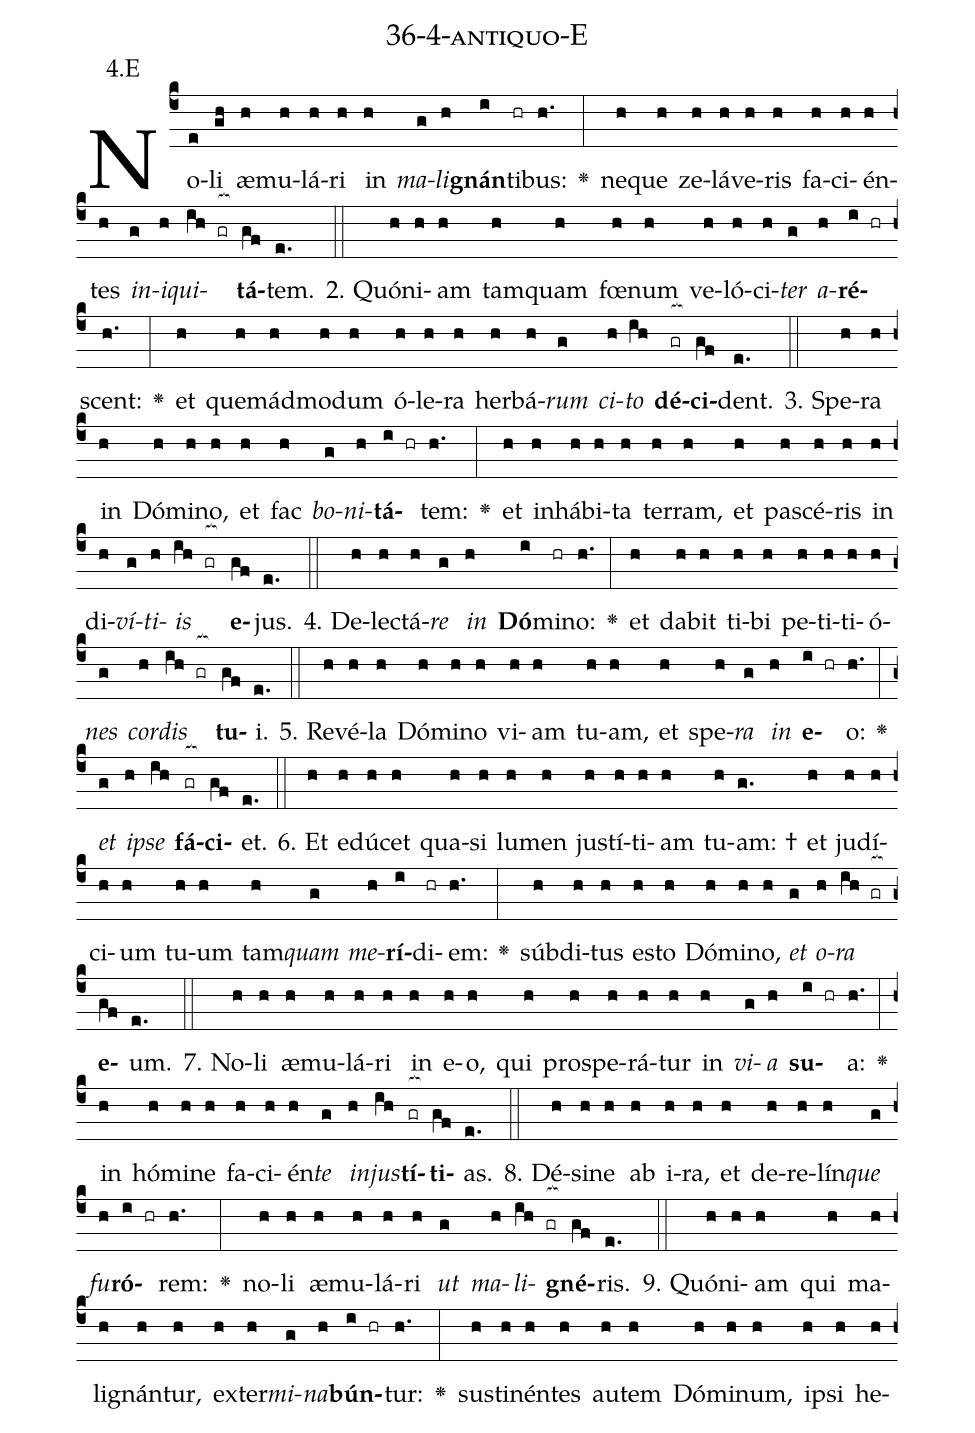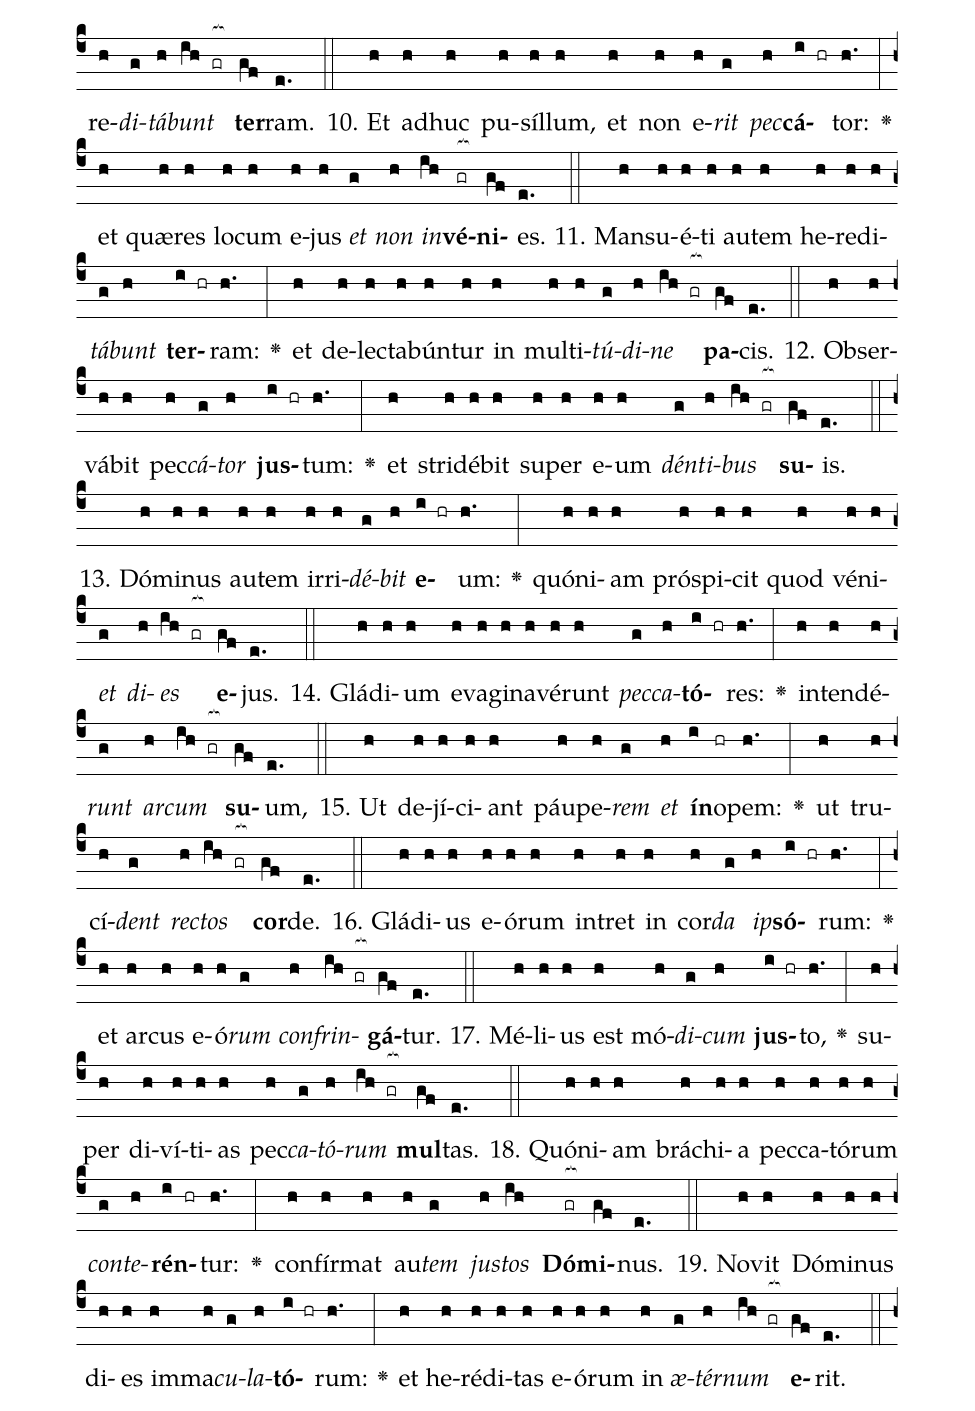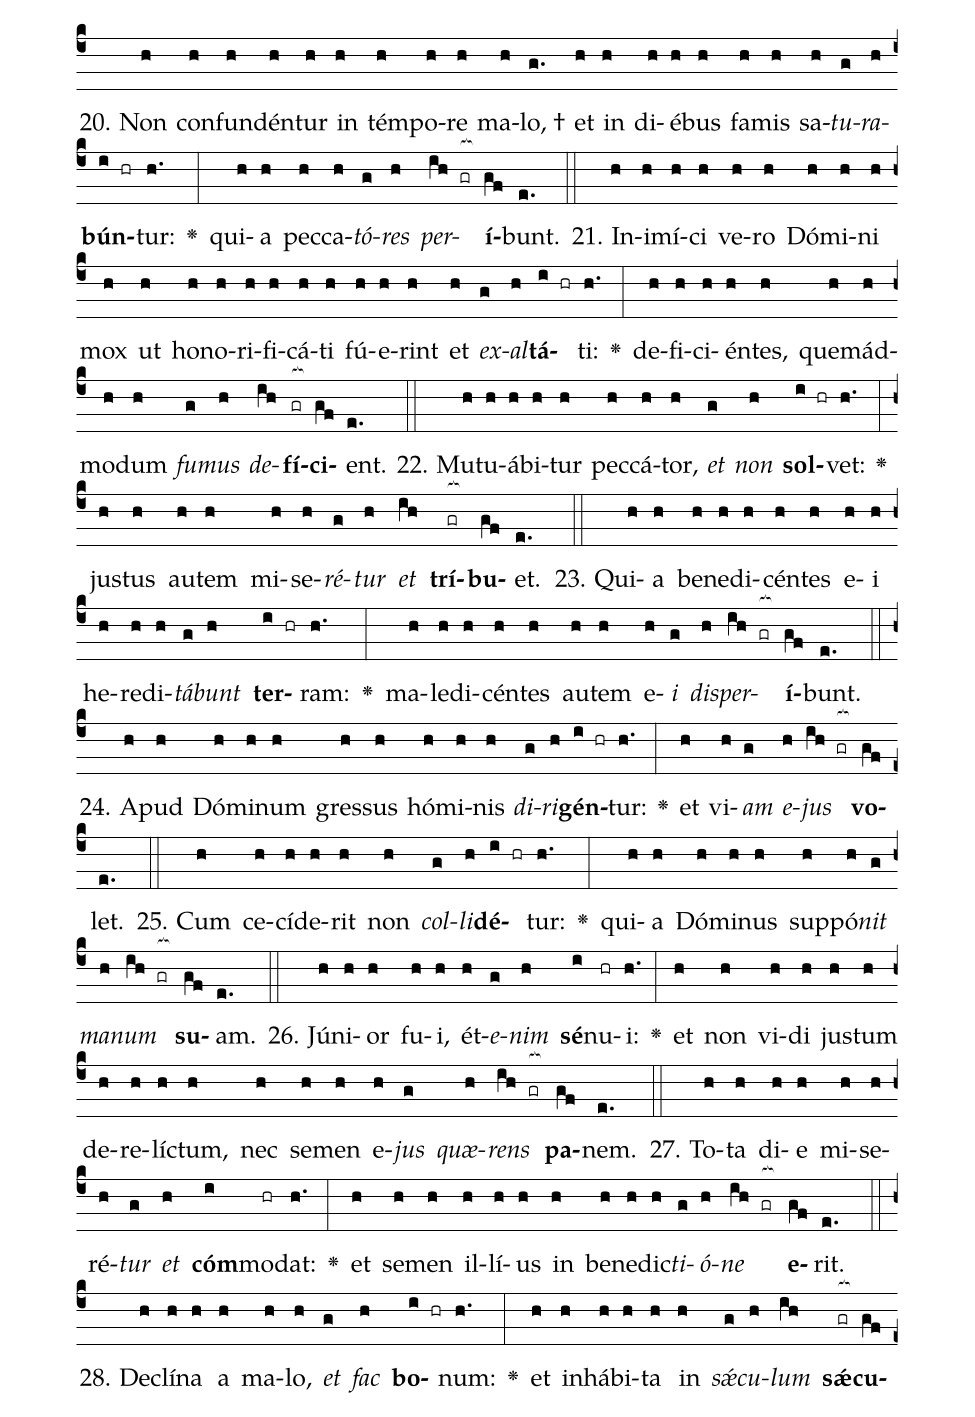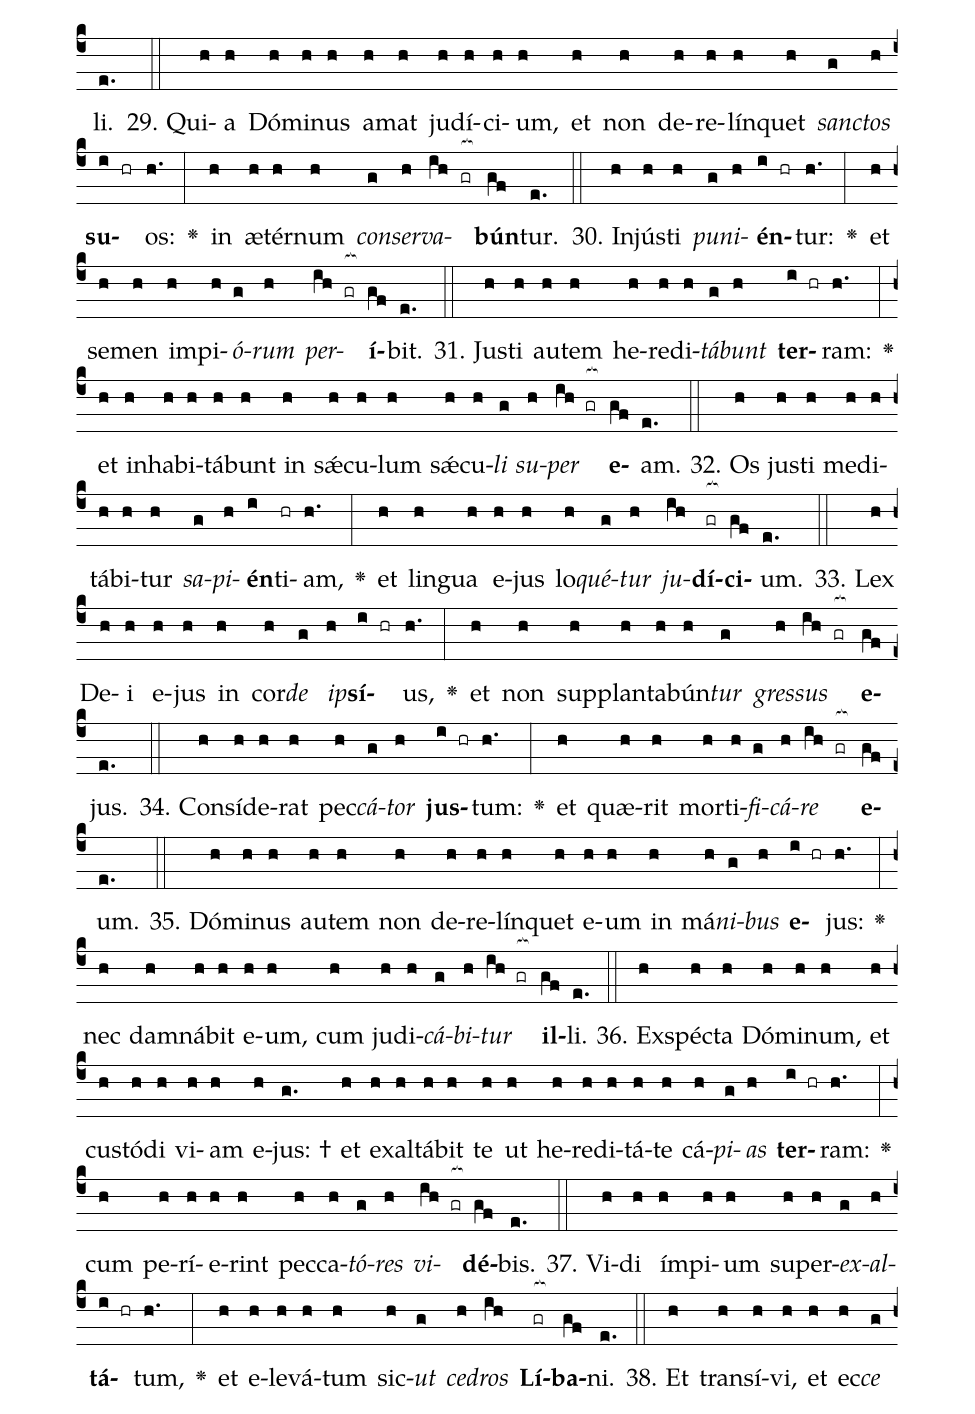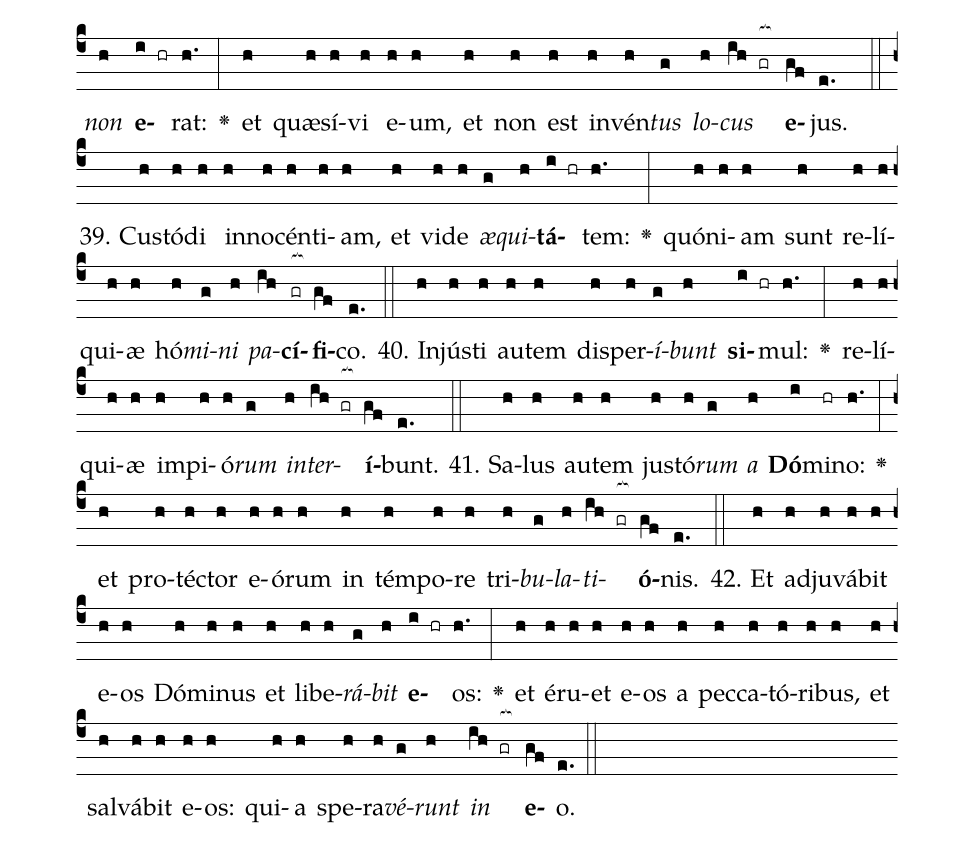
name: 36-4-antiquo-E;
annotation: 4.E;
%%
(c4)No(e)li(gh) æ(h)mu(h)lá(h)ri(h) in(h) <i>ma</i>(g)<i>li</i>(h)<b>gnán</b>(i)ti(hr)bus:(h.) <v>\greheightstar</v>(:) ne(h)que(h) ze(h)lá(h)ve(h)ris(h) fa(h)ci(h)én(h)tes(h) <i>in</i>(g)<i>i</i>(h)<i>qui</i>(ih gr[ocb:1{])<b>tá</b>(gf[ocb:0}])tem.(e.) (::)
2. Quón(h)i(h)am(h) tam(h)quam(h) fœ(h)num(h) ve(h)ló(h)ci(h)<i>ter</i>(g) <i>a</i>(h)<b>ré</b>(i hr)scent:(h.) <v>\greheightstar</v>(:) et(h) quem(h)ád(h)mo(h)dum(h) ó(h)le(h)ra(h) her(h)bá(h)<i>rum</i>(g) <i>ci</i>(h)<i>to</i>(ih) <b>dé</b>(gr[ocb:1{])<b>ci</b>(gf[ocb:0}])dent.(e.) (::)
3. Spe(h)ra(h) in(h) Dó(h)mi(h)no,(h) et(h) fac(h) <i>bo</i>(g)<i>ni</i>(h)<b>tá</b>(i hr)tem:(h.) <v>\greheightstar</v>(:) et(h) in(h)há(h)bi(h)ta(h) ter(h)ram,(h) et(h) pa(h)scé(h)ris(h) in(h) di(h)<i>ví</i>(g)<i>ti</i>(h)<i>is</i>(ih gr[ocb:1{]) <b>e</b>(gf[ocb:0}])jus.(e.) (::)
4. De(h)lec(h)tá(h)<i>re</i>(g) <i>in</i>(h) <b>Dó</b>(i)mi(hr)no:(h.) <v>\greheightstar</v>(:) et(h) da(h)bit(h) ti(h)bi(h) pe(h)ti(h)ti(h)ó(h)<i>nes</i>(g) <i>cor</i>(h)<i>dis</i>(ih gr[ocb:1{]) <b>tu</b>(gf[ocb:0}])i.(e.) (::)
5. Re(h)vé(h)la(h) Dó(h)mi(h)no(h) vi(h)am(h) tu(h)am,(h) et(h) spe(h)<i>ra</i>(g) <i>in</i>(h) <b>e</b>(i hr)o:(h.) <v>\greheightstar</v>(:) <i>et</i>(g) <i>ip</i>(h)<i>se</i>(ih) <b>fá</b>(gr[ocb:1{])<b>ci</b>(gf[ocb:0}])et.(e.) (::)
6. Et(h) e(h)dú(h)cet(h) qua(h)si(h) lu(h)men(h) jus(h)tí(h)ti(h)am(h) tu(h)am: †(g.) et(h) ju(h)dí(h)ci(h)um(h) tu(h)um(h) tam(h)<i>quam</i>(g) <i>me</i>(h)<b>rí</b>(i)di(hr)em:(h.) <v>\greheightstar</v>(:) súb(h)di(h)tus(h) es(h)to(h) Dó(h)mi(h)no,(h) <i>et</i>(g) <i>o</i>(h)<i>ra</i>(ih gr[ocb:1{]) <b>e</b>(gf[ocb:0}])um.(e.) (::)
7. No(h)li(h) æ(h)mu(h)lá(h)ri(h) in(h) e(h)o,(h) qui(h) pro(h)spe(h)rá(h)tur(h) in(h) <i>vi</i>(g)<i>a</i>(h) <b>su</b>(i hr)a:(h.) <v>\greheightstar</v>(:) in(h) hó(h)mi(h)ne(h) fa(h)ci(h)én(h)<i>te</i>(g) <i>in</i>(h)<i>jus</i>(ih)<b>tí</b>(gr[ocb:1{])<b>ti</b>(gf[ocb:0}])as.(e.) (::)
8. Dé(h)si(h)ne(h) ab(h) i(h)ra,(h) et(h) de(h)re(h)lín(h)<i>que</i>(g) <i>fu</i>(h)<b>ró</b>(i hr)rem:(h.) <v>\greheightstar</v>(:) no(h)li(h) æ(h)mu(h)lá(h)ri(h) <i>ut</i>(g) <i>ma</i>(h)<i>li</i>(ih gr[ocb:1{])<b>gné</b>(gf[ocb:0}])ris.(e.) (::)
9. Quón(h)i(h)am(h) qui(h) ma(h)li(h)gnán(h)tur,(h) ex(h)ter(h)<i>mi</i>(g)<i>na</i>(h)<b>bún</b>(i hr)tur:(h.) <v>\greheightstar</v>(:) sus(h)ti(h)nén(h)tes(h) au(h)tem(h) Dó(h)mi(h)num,(h) ip(h)si(h) he(h)re(h)<i>di</i>(g)<i>tá</i>(h)<i>bunt</i>(ih gr[ocb:1{]) <b>ter</b>(gf[ocb:0}])ram.(e.) (::)
10. Et(h) ad(h)huc(h) pu(h)síl(h)lum,(h) et(h) non(h) e(h)<i>rit</i>(g) <i>pec</i>(h)<b>cá</b>(i hr)tor:(h.) <v>\greheightstar</v>(:) et(h) quæ(h)res(h) lo(h)cum(h) e(h)jus(h) <i>et</i>(g) <i>non</i>(h) <i>in</i>(ih)<b>vé</b>(gr[ocb:1{])<b>ni</b>(gf[ocb:0}])es.(e.) (::)
11. Man(h)su(h)é(h)ti(h) au(h)tem(h) he(h)re(h)di(h)<i>tá</i>(g)<i>bunt</i>(h) <b>ter</b>(i hr)ram:(h.) <v>\greheightstar</v>(:) et(h) de(h)lec(h)ta(h)bún(h)tur(h) in(h) mul(h)ti(h)<i>tú</i>(g)<i>di</i>(h)<i>ne</i>(ih gr[ocb:1{]) <b>pa</b>(gf[ocb:0}])cis.(e.) (::)
12. Ob(h)ser(h)vá(h)bit(h) pec(h)<i>cá</i>(g)<i>tor</i>(h) <b>jus</b>(i hr)tum:(h.) <v>\greheightstar</v>(:) et(h) stri(h)dé(h)bit(h) su(h)per(h) e(h)um(h) <i>dén</i>(g)<i>ti</i>(h)<i>bus</i>(ih gr[ocb:1{]) <b>su</b>(gf[ocb:0}])is.(e.) (::)
13. Dó(h)mi(h)nus(h) au(h)tem(h) ir(h)ri(h)<i>dé</i>(g)<i>bit</i>(h) <b>e</b>(i hr)um:(h.) <v>\greheightstar</v>(:) quón(h)i(h)am(h) pró(h)spi(h)cit(h) quod(h) vé(h)ni(h)<i>et</i>(g) <i>di</i>(h)<i>es</i>(ih gr[ocb:1{]) <b>e</b>(gf[ocb:0}])jus.(e.) (::)
14. Glá(h)di(h)um(h) e(h)va(h)gi(h)na(h)vé(h)runt(h) <i>pec</i>(g)<i>ca</i>(h)<b>tó</b>(i hr)res:(h.) <v>\greheightstar</v>(:) in(h)ten(h)dé(h)<i>runt</i>(g) <i>ar</i>(h)<i>cum</i>(ih gr[ocb:1{]) <b>su</b>(gf[ocb:0}])um,(e.) (::)
15. Ut(h) de(h)jí(h)ci(h)ant(h) páu(h)pe(h)<i>rem</i>(g) <i>et</i>(h) <b>ín</b>(i)o(hr)pem:(h.) <v>\greheightstar</v>(:) ut(h) tru(h)cí(h)<i>dent</i>(g) <i>rec</i>(h)<i>tos</i>(ih gr[ocb:1{]) <b>cor</b>(gf[ocb:0}])de.(e.) (::)
16. Glá(h)di(h)us(h) e(h)ó(h)rum(h) in(h)tret(h) in(h) cor(h)<i>da</i>(g) <i>ip</i>(h)<b>só</b>(i hr)rum:(h.) <v>\greheightstar</v>(:) et(h) ar(h)cus(h) e(h)ó(h)<i>rum</i>(g) <i>con</i>(h)<i>frin</i>(ih gr[ocb:1{])<b>gá</b>(gf[ocb:0}])tur.(e.) (::)
17. Mé(h)li(h)us(h) est(h) mó(h)<i>di</i>(g)<i>cum</i>(h) <b>jus</b>(i hr)to,(h.) <v>\greheightstar</v>(:) su(h)per(h) di(h)ví(h)ti(h)as(h) pec(h)<i>ca</i>(g)<i>tó</i>(h)<i>rum</i>(ih gr[ocb:1{]) <b>mul</b>(gf[ocb:0}])tas.(e.) (::)
18. Quón(h)i(h)am(h) brá(h)chi(h)a(h) pec(h)ca(h)tó(h)rum(h) <i>con</i>(g)<i>te</i>(h)<b>rén</b>(i hr)tur:(h.) <v>\greheightstar</v>(:) con(h)fír(h)mat(h) au(h)<i>tem</i>(g) <i>jus</i>(h)<i>tos</i>(ih) <b>Dó</b>(gr[ocb:1{])<b>mi</b>(gf[ocb:0}])nus.(e.) (::)
19. No(h)vit(h) Dó(h)mi(h)nus(h) di(h)es(h) im(h)ma(h)<i>cu</i>(g)<i>la</i>(h)<b>tó</b>(i hr)rum:(h.) <v>\greheightstar</v>(:) et(h) he(h)ré(h)di(h)tas(h) e(h)ó(h)rum(h) in(h) <i>æ</i>(g)<i>tér</i>(h)<i>num</i>(ih gr[ocb:1{]) <b>e</b>(gf[ocb:0}])rit.(e.) (::)
20. Non(h) con(h)fun(h)dén(h)tur(h) in(h) tém(h)po(h)re(h) ma(h)lo, †(g.) et(h) in(h) di(h)é(h)bus(h) fa(h)mis(h) sa(h)<i>tu</i>(g)<i>ra</i>(h)<b>bún</b>(i hr)tur:(h.) <v>\greheightstar</v>(:) qui(h)a(h) pec(h)ca(h)<i>tó</i>(g)<i>res</i>(h) <i>per</i>(ih gr[ocb:1{])<b>í</b>(gf[ocb:0}])bunt.(e.) (::)
21. In(h)i(h)mí(h)ci(h) ve(h)ro(h) Dó(h)mi(h)ni(h) mox(h) ut(h) ho(h)no(h)ri(h)fi(h)cá(h)ti(h) fú(h)e(h)rint(h) et(h) <i>ex</i>(g)<i>al</i>(h)<b>tá</b>(i hr)ti:(h.) <v>\greheightstar</v>(:) de(h)fi(h)ci(h)én(h)tes,(h) quem(h)ád(h)mo(h)dum(h) <i>fu</i>(g)<i>mus</i>(h) <i>de</i>(ih)<b>fí</b>(gr[ocb:1{])<b>ci</b>(gf[ocb:0}])ent.(e.) (::)
22. Mu(h)tu(h)á(h)bi(h)tur(h) pec(h)cá(h)tor,(h) <i>et</i>(g) <i>non</i>(h) <b>sol</b>(i hr)vet:(h.) <v>\greheightstar</v>(:) jus(h)tus(h) au(h)tem(h) mi(h)se(h)<i>ré</i>(g)<i>tur</i>(h) <i>et</i>(ih) <b>trí</b>(gr[ocb:1{])<b>bu</b>(gf[ocb:0}])et.(e.) (::)
23. Qui(h)a(h) be(h)ne(h)di(h)cén(h)tes(h) e(h)i(h) he(h)re(h)di(h)<i>tá</i>(g)<i>bunt</i>(h) <b>ter</b>(i hr)ram:(h.) <v>\greheightstar</v>(:) ma(h)le(h)di(h)cén(h)tes(h) au(h)tem(h) e(h)<i>i</i>(g) <i>dis</i>(h)<i>per</i>(ih gr[ocb:1{])<b>í</b>(gf[ocb:0}])bunt.(e.) (::)
24. A(h)pud(h) Dó(h)mi(h)num(h) gres(h)sus(h) hó(h)mi(h)nis(h) <i>di</i>(g)<i>ri</i>(h)<b>gén</b>(i hr)tur:(h.) <v>\greheightstar</v>(:) et(h) vi(h)<i>am</i>(g) <i>e</i>(h)<i>jus</i>(ih gr[ocb:1{]) <b>vo</b>(gf[ocb:0}])let.(e.) (::)
25. Cum(h) ce(h)cí(h)de(h)rit(h) non(h) <i>col</i>(g)<i>li</i>(h)<b>dé</b>(i hr)tur:(h.) <v>\greheightstar</v>(:) qui(h)a(h) Dó(h)mi(h)nus(h) sup(h)pó(h)<i>nit</i>(g) <i>ma</i>(h)<i>num</i>(ih gr[ocb:1{]) <b>su</b>(gf[ocb:0}])am.(e.) (::)
26. Jú(h)ni(h)or(h) fu(h)i,(h) ét(h)<i>e</i>(g)<i>nim</i>(h) <b>sé</b>(i)nu(hr)i:(h.) <v>\greheightstar</v>(:) et(h) non(h) vi(h)di(h) jus(h)tum(h) de(h)re(h)líc(h)tum,(h) nec(h) se(h)men(h) e(h)<i>jus</i>(g) <i>quæ</i>(h)<i>rens</i>(ih gr[ocb:1{]) <b>pa</b>(gf[ocb:0}])nem.(e.) (::)
27. To(h)ta(h) di(h)e(h) mi(h)se(h)ré(h)<i>tur</i>(g) <i>et</i>(h) <b>cóm</b>(i)mo(hr)dat:(h.) <v>\greheightstar</v>(:) et(h) se(h)men(h) il(h)lí(h)us(h) in(h) be(h)ne(h)dic(h)<i>ti</i>(g)<i>ó</i>(h)<i>ne</i>(ih gr[ocb:1{]) <b>e</b>(gf[ocb:0}])rit.(e.) (::)
28. De(h)clí(h)na(h) a(h) ma(h)lo,(h) <i>et</i>(g) <i>fac</i>(h) <b>bo</b>(i hr)num:(h.) <v>\greheightstar</v>(:) et(h) in(h)há(h)bi(h)ta(h) in(h) <i>sǽ</i>(g)<i>cu</i>(h)<i>lum</i>(ih) <b>sǽ</b>(gr[ocb:1{])<b>cu</b>(gf[ocb:0}])li.(e.) (::)
29. Qui(h)a(h) Dó(h)mi(h)nus(h) a(h)mat(h) ju(h)dí(h)ci(h)um,(h) et(h) non(h) de(h)re(h)lín(h)quet(h) <i>sanc</i>(g)<i>tos</i>(h) <b>su</b>(i hr)os:(h.) <v>\greheightstar</v>(:) in(h) æ(h)tér(h)num(h) <i>con</i>(g)<i>ser</i>(h)<i>va</i>(ih gr[ocb:1{])<b>bún</b>(gf[ocb:0}])tur.(e.) (::)
30. In(h)jús(h)ti(h) <i>pu</i>(g)<i>ni</i>(h)<b>én</b>(i hr)tur:(h.) <v>\greheightstar</v>(:) et(h) se(h)men(h) im(h)pi(h)<i>ó</i>(g)<i>rum</i>(h) <i>per</i>(ih gr[ocb:1{])<b>í</b>(gf[ocb:0}])bit.(e.) (::)
31. Jus(h)ti(h) au(h)tem(h) he(h)re(h)di(h)<i>tá</i>(g)<i>bunt</i>(h) <b>ter</b>(i hr)ram:(h.) <v>\greheightstar</v>(:) et(h) in(h)ha(h)bi(h)tá(h)bunt(h) in(h) sǽ(h)cu(h)lum(h) sǽ(h)cu(h)<i>li</i>(g) <i>su</i>(h)<i>per</i>(ih gr[ocb:1{]) <b>e</b>(gf[ocb:0}])am.(e.) (::)
32. Os(h) jus(h)ti(h) me(h)di(h)tá(h)bi(h)tur(h) <i>sa</i>(g)<i>pi</i>(h)<b>én</b>(i)ti(hr)am,(h.) <v>\greheightstar</v>(:) et(h) lin(h)gua(h) e(h)jus(h) lo(h)<i>qué</i>(g)<i>tur</i>(h) <i>ju</i>(ih)<b>dí</b>(gr[ocb:1{])<b>ci</b>(gf[ocb:0}])um.(e.) (::)
33. Lex(h) De(h)i(h) e(h)jus(h) in(h) cor(h)<i>de</i>(g) <i>ip</i>(h)<b>sí</b>(i hr)us,(h.) <v>\greheightstar</v>(:) et(h) non(h) sup(h)plan(h)ta(h)bún(h)<i>tur</i>(g) <i>gres</i>(h)<i>sus</i>(ih gr[ocb:1{]) <b>e</b>(gf[ocb:0}])jus.(e.) (::)
34. Con(h)sí(h)de(h)rat(h) pec(h)<i>cá</i>(g)<i>tor</i>(h) <b>jus</b>(i hr)tum:(h.) <v>\greheightstar</v>(:) et(h) quæ(h)rit(h) mor(h)ti(h)<i>fi</i>(g)<i>cá</i>(h)<i>re</i>(ih gr[ocb:1{]) <b>e</b>(gf[ocb:0}])um.(e.) (::)
35. Dó(h)mi(h)nus(h) au(h)tem(h) non(h) de(h)re(h)lín(h)quet(h) e(h)um(h) in(h) má(h)<i>ni</i>(g)<i>bus</i>(h) <b>e</b>(i hr)jus:(h.) <v>\greheightstar</v>(:) nec(h) dam(h)ná(h)bit(h) e(h)um,(h) cum(h) ju(h)di(h)<i>cá</i>(g)<i>bi</i>(h)<i>tur</i>(ih gr[ocb:1{]) <b>il</b>(gf[ocb:0}])li.(e.) (::)
36. Ex(h)spéc(h)ta(h) Dó(h)mi(h)num,(h) et(h) cus(h)tó(h)di(h) vi(h)am(h) e(h)jus: †(g.) et(h) ex(h)al(h)tá(h)bit(h) te(h) ut(h) he(h)re(h)di(h)tá(h)te(h) cá(h)<i>pi</i>(g)<i>as</i>(h) <b>ter</b>(i hr)ram:(h.) <v>\greheightstar</v>(:) cum(h) pe(h)rí(h)e(h)rint(h) pec(h)ca(h)<i>tó</i>(g)<i>res</i>(h) <i>vi</i>(ih gr[ocb:1{])<b>dé</b>(gf[ocb:0}])bis.(e.) (::)
37. Vi(h)di(h) ím(h)pi(h)um(h) su(h)per(h)<i>ex</i>(g)<i>al</i>(h)<b>tá</b>(i hr)tum,(h.) <v>\greheightstar</v>(:) et(h) e(h)le(h)vá(h)tum(h) sic(h)<i>ut</i>(g) <i>ce</i>(h)<i>dros</i>(ih) <b>Lí</b>(gr[ocb:1{])<b>ba</b>(gf[ocb:0}])ni.(e.) (::)
38. Et(h) trans(h)í(h)vi,(h) et(h) ec(h)<i>ce</i>(g) <i>non</i>(h) <b>e</b>(i hr)rat:(h.) <v>\greheightstar</v>(:) et(h) quæ(h)sí(h)vi(h) e(h)um,(h) et(h) non(h) est(h) in(h)vén(h)<i>tus</i>(g) <i>lo</i>(h)<i>cus</i>(ih gr[ocb:1{]) <b>e</b>(gf[ocb:0}])jus.(e.) (::)
39. Cus(h)tó(h)di(h) in(h)no(h)cén(h)ti(h)am,(h) et(h) vi(h)de(h) <i>æ</i>(g)<i>qui</i>(h)<b>tá</b>(i hr)tem:(h.) <v>\greheightstar</v>(:) quón(h)i(h)am(h) sunt(h) re(h)lí(h)qui(h)æ(h) hó(h)<i>mi</i>(g)<i>ni</i>(h) <i>pa</i>(ih)<b>cí</b>(gr[ocb:1{])<b>fi</b>(gf[ocb:0}])co.(e.) (::)
40. In(h)jús(h)ti(h) au(h)tem(h) dis(h)per(h)<i>í</i>(g)<i>bunt</i>(h) <b>si</b>(i hr)mul:(h.) <v>\greheightstar</v>(:) re(h)lí(h)qui(h)æ(h) im(h)pi(h)ó(h)<i>rum</i>(g) <i>in</i>(h)<i>ter</i>(ih gr[ocb:1{])<b>í</b>(gf[ocb:0}])bunt.(e.) (::)
41. Sa(h)lus(h) au(h)tem(h) jus(h)tó(h)<i>rum</i>(g) <i>a</i>(h) <b>Dó</b>(i)mi(hr)no:(h.) <v>\greheightstar</v>(:) et(h) pro(h)téc(h)tor(h) e(h)ó(h)rum(h) in(h) tém(h)po(h)re(h) tri(h)<i>bu</i>(g)<i>la</i>(h)<i>ti</i>(ih gr[ocb:1{])<b>ó</b>(gf[ocb:0}])nis.(e.) (::)
42. Et(h) ad(h)ju(h)vá(h)bit(h) e(h)os(h) Dó(h)mi(h)nus(h) et(h) li(h)be(h)<i>rá</i>(g)<i>bit</i>(h) <b>e</b>(i hr)os:(h.) <v>\greheightstar</v>(:) et(h) é(h)ru(h)et(h) e(h)os(h) a(h) pec(h)ca(h)tó(h)ri(h)bus,(h) et(h) sal(h)vá(h)bit(h) e(h)os:(h) qui(h)a(h) spe(h)ra(h)<i>vé</i>(g)<i>runt</i>(h) <i>in</i>(ih gr[ocb:1{]) <b>e</b>(gf[ocb:0}])o.(e.) (::)
